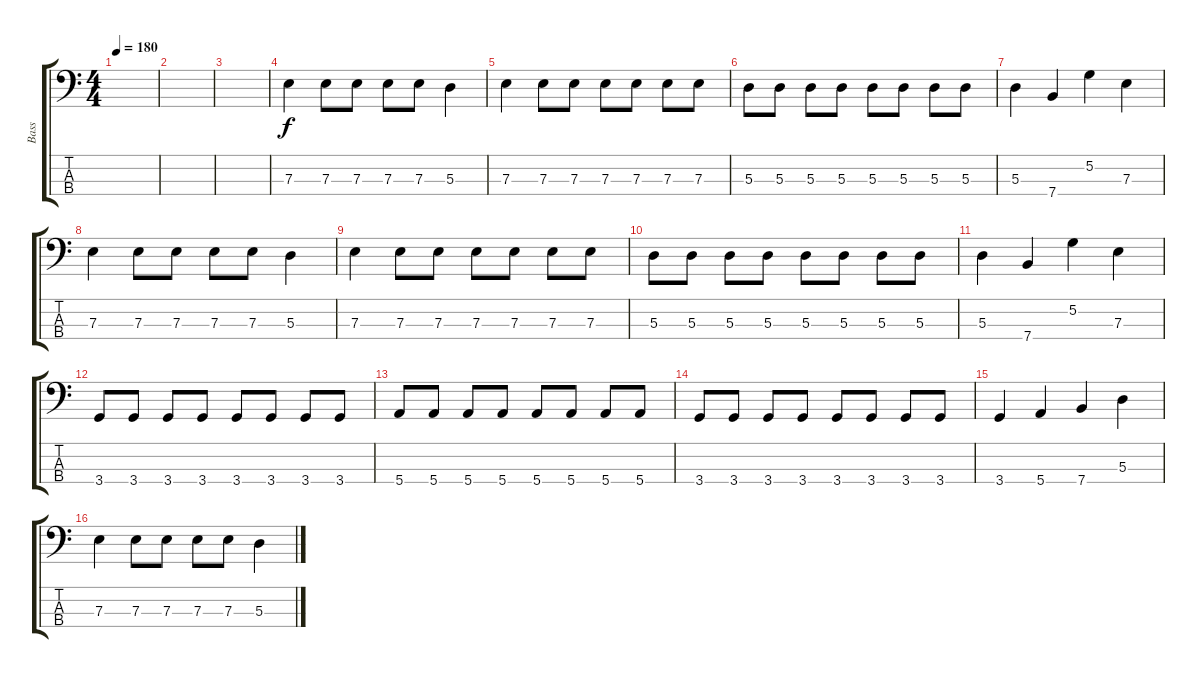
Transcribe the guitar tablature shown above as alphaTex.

\track ("Bass" "Bass") {instrument electricbasspick}
\staff {score tabs}
\tuning (G2 D2 A1 E1) {hide}
\ts (4 4)
\tempo 180
\clef f4
\ks c
|
|
|
7.3.4 7.3.8 7.3.8 7.3.8 7.3.8 5.3.4 |
7.3.4 7.3.8 7.3.8 7.3.8 7.3.8 7.3.8 7.3.8 |
5.3.8 5.3.8 5.3.8 5.3.8 5.3.8 5.3.8 5.3.8 5.3.8 |
5.3.4 7.4.4 5.2.4 7.3.4 |
7.3.4 7.3.8 7.3.8 7.3.8 7.3.8 5.3.4 |
7.3.4 7.3.8 7.3.8 7.3.8 7.3.8 7.3.8 7.3.8 |
5.3.8 5.3.8 5.3.8 5.3.8 5.3.8 5.3.8 5.3.8 5.3.8 |
5.3.4 7.4.4 5.2.4 7.3.4 |
3.4.8 3.4.8 3.4.8 3.4.8 3.4.8 3.4.8 3.4.8 3.4.8 |
5.4.8 5.4.8 5.4.8 5.4.8 5.4.8 5.4.8 5.4.8 5.4.8 |
3.4.8 3.4.8 3.4.8 3.4.8 3.4.8 3.4.8 3.4.8 3.4.8 |
3.4.4 5.4.4 7.4.4 5.3.4 |
7.3.4 7.3.8 7.3.8 7.3.8 7.3.8 5.3.4
